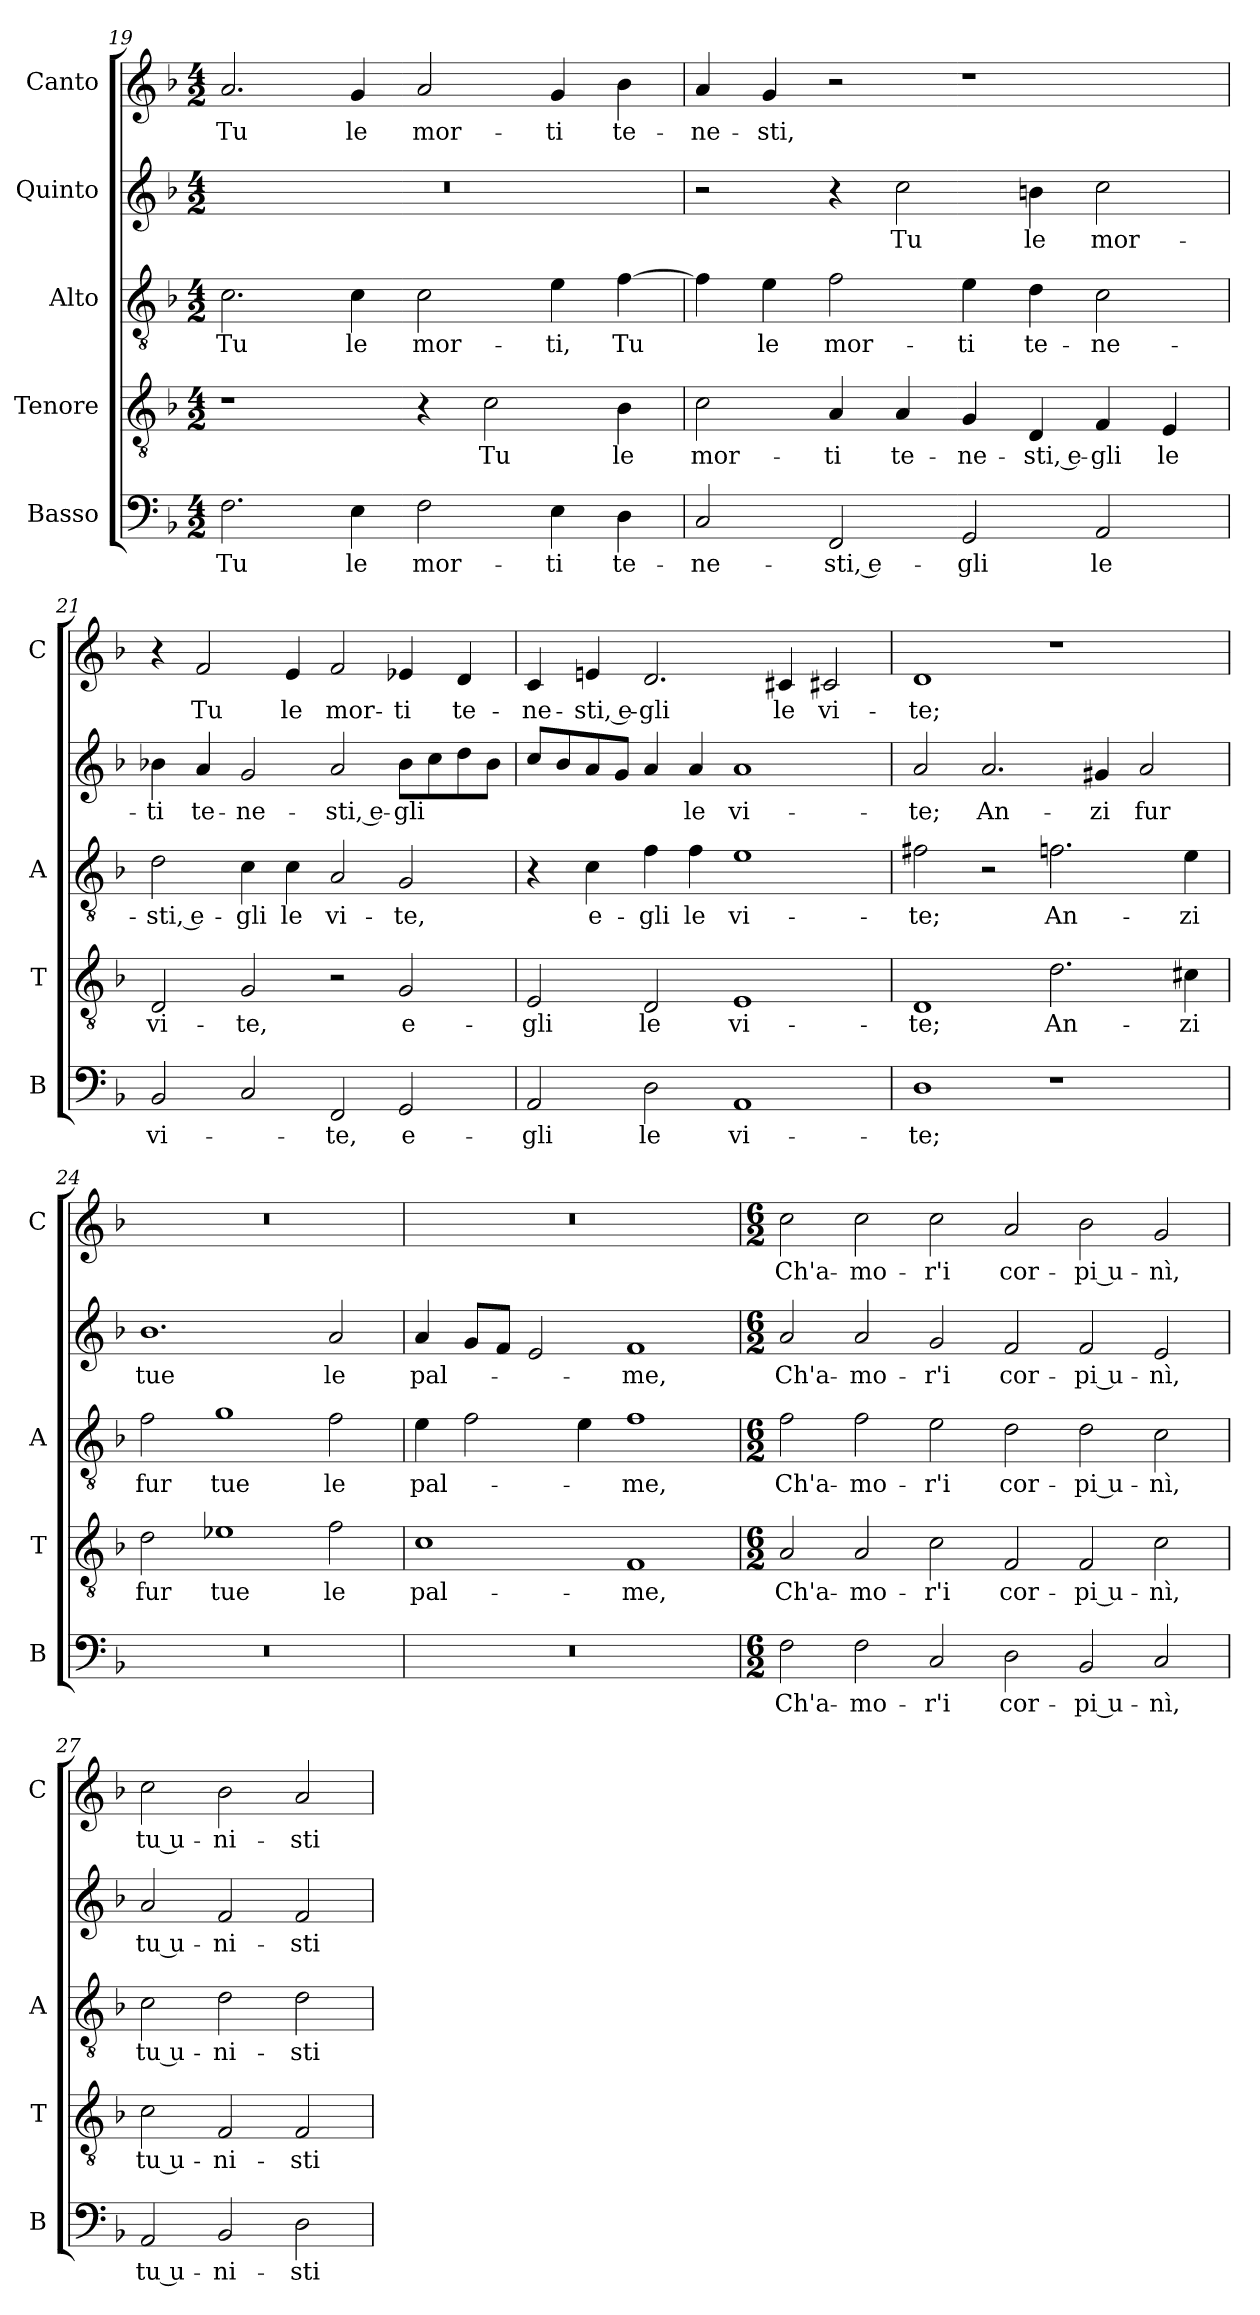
**kern	**text	**kern	**text	**kern	**text	**kern	**text	**kern	**text
*part5	*part5	*part4	*part4	*part3	*part3	*part2	*part2	*part1	*part1
*staff5	*staff5	*staff4	*staff4	*staff3	*staff3	*staff2	*staff2	*staff1	*staff1
*I"Basso	*	*I"Tenore	*	*I"Alto	*	*I"Quinto	*	*I"Canto	*
*I'B	*	*I'T	*	*I'A	*	*	*	*I'C	*
*clefF4	*	*clefGv2	*	*clefGv2	*	*clefG2	*	*clefG2	*
*k[b-]	*	*k[b-]	*	*k[b-]	*	*k[b-]	*	*k[b-]	*
*d:	*	*d:	*	*d:	*	*d:	*	*d:	*
*M4/2	*	*M4/2	*	*M4/2	*	*M4/2	*	*M4/2	*
=19	=19	=19	=19	=19	=19	=19	=19	=19	=19
2.F	Tu	1r	.	2.c	Tu	0r	.	2.a	Tu
4E	le	.	.	4c	le	.	.	4g	le
2F	mor-	4r	.	2c	mor-	.	.	2a	mor-
.	.	2c	Tu	.	.	.	.	.	.
4E	-ti	.	.	4e	-ti,	.	.	4g	-ti
4D	te-	4B-	le	[4f	Tu	.	.	4b-	te-
=20	=20	=20	=20	=20	=20	=20	=20	=20	=20
2C	-ne-	2c	mor-	4f]	.	2r	.	4a	-ne-
.	.	.	.	4e	le	.	.	4g	-sti,
2FF	-sti, e-	4A	-ti	2f	mor-	4r	.	2r	.
.	.	4A	te-	.	.	2cc	Tu	.	.
2GG	-gli	4G	-ne-	4e	-ti	.	.	1r	.
.	.	4D	-sti, e-	4d	te-	4bn	le	.	.
2AA	le	4F	-gli	2c	-ne-	2cc	mor-	.	.
.	.	4E	le	.	.	.	.	.	.
=21	=21	=21	=21	=21	=21	=21	=21	=21	=21
2BB-	vi-	2D	vi-	2d	-sti, e-	4b-X	-ti	4r	.
.	.	.	.	.	.	4a	te-	2f	Tu
2C	.	2G	-te,	4c	-gli	2g	-ne-	.	.
.	.	.	.	4c	le	.	.	4e	le
2FF	-te,	2r	.	2A	vi-	2a	-sti, e-	2f	mor-
2GG	e-	2G	e-	2G	-te,	8b-L	-gli	4e-X	-ti
.	.	.	.	.	.	8cc	.	.	.
.	.	.	.	.	.	8dd	.	4d	te-
.	.	.	.	.	.	8b-J	.	.	.
=22	=22	=22	=22	=22	=22	=22	=22	=22	=22
2AA	-gli	2E	-gli	4r	.	8ccL	.	4c	-ne-
.	.	.	.	.	.	8b-	.	.	.
.	.	.	.	4c	e-	8a	.	4en	-sti, e-
.	.	.	.	.	.	8gJ	.	.	.
2D	le	2D	le	4f	-gli	4a	.	2.d	-gli
.	.	.	.	4f	le	4a	le	.	.
1AA	vi-	1E	vi-	1e	vi-	1a	vi-	.	.
.	.	.	.	.	.	.	.	4c#X	le
.	.	.	.	.	.	.	.	2c#X	vi-
=23	=23	=23	=23	=23	=23	=23	=23	=23	=23
1D	-te;	1D	-te;	2f#X	-te;	2a	-te;	1d	-te;
.	.	.	.	2r	.	2.a	An-	.	.
1r	.	2.d	An-	2.fn	An-	.	.	1r	.
.	.	.	.	.	.	4g#X	-zi	.	.
.	.	.	.	.	.	2a	fur	.	.
.	.	4c#X	-zi	4e	-zi	.	.	.	.
=24	=24	=24	=24	=24	=24	=24	=24	=24	=24
0r	.	2d	fur	2f	fur	1.b-	tue	0r	.
.	.	1e-X	tue	1g	tue	.	.	.	.
.	.	2f	le	2f	le	2a	le	.	.
=25	=25	=25	=25	=25	=25	=25	=25	=25	=25
0r	.	1c	pal-	4e	pal-	4a	pal-	0r	.
.	.	.	.	2f	.	8gL	.	.	.
.	.	.	.	.	.	8fJ	.	.	.
.	.	.	.	.	.	2e	.	.	.
.	.	.	.	4e	.	.	.	.	.
.	.	1F	-me,	1f	-me,	1f	-me,	.	.
=26	=26	=26	=26	=26	=26	=26	=26	=26	=26
*M6/2	*	*M6/2	*	*M6/2	*	*M6/2	*	*M6/2	*
2F	Ch'a-	2A	Ch'a-	2f	Ch'a-	2a	Ch'a-	2cc	Ch'a-
2F	-mo-	2A	-mo-	2f	-mo-	2a	-mo-	2cc	-mo-
2C	-r'i	2c	-r'i	2e	-r'i	2g	-r'i	2cc	-r'i
2D	cor-	2F	cor-	2d	cor-	2f	cor-	2a	cor-
2BB-	-pi u-	2F	-pi u-	2d	-pi u-	2f	-pi u-	2b-	-pi u-
2C	-nì,	2c	-nì,	2c	-nì,	2e	-nì,	2g	-nì,
=27	=27	=27	=27	=27	=27	=27	=27	=27	=27
2AA	tu u-	2c	tu u-	2c	tu u-	2a	tu u-	2cc	tu u-
2BB-	-ni-	2F	-ni-	2d	-ni-	2f	-ni-	2b-	-ni-
2D	-sti	2F	-sti	2d	-sti	2f	-sti	2a	-sti
=	=	=	=	=	=	=	=	=	=
*-	*-	*-	*-	*-	*-	*-	*-	*-	*-
